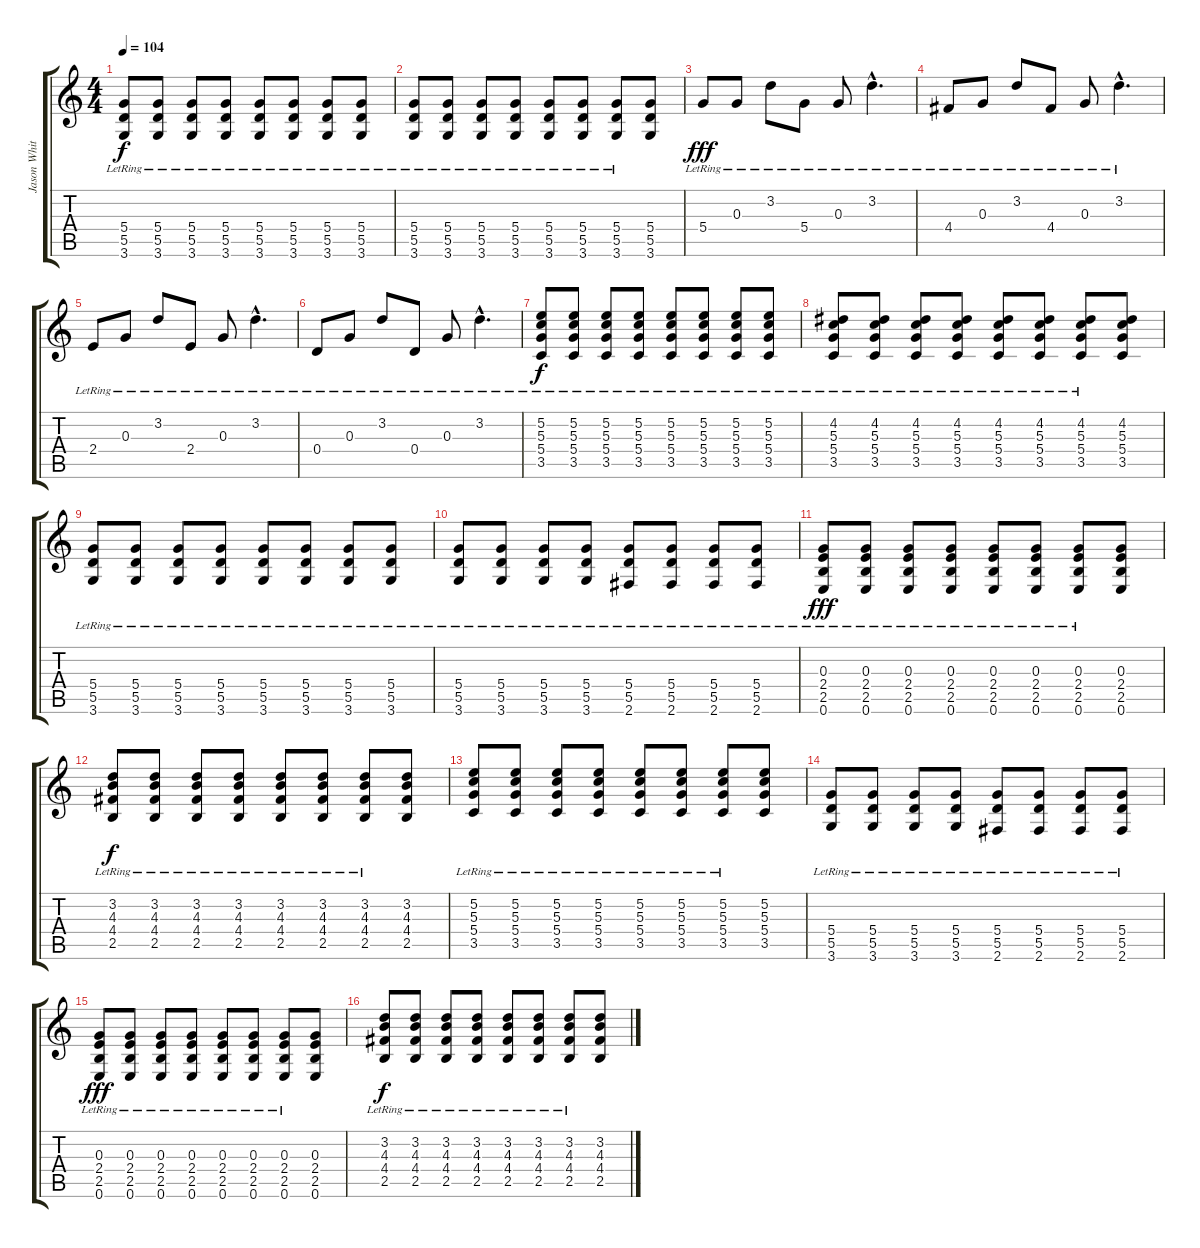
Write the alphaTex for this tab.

\track ("Jason White " "Jason Whit") {instrument overdrivenguitar}
\staff {score tabs}
\tuning (E4 B3 G3 D3 A2 E2) {hide}
\ts (4 4)
\tempo 104
\clef g2
\ks c
(5.4{lr} 5.5{lr} 3.6{lr}).8{dy f} (5.4{lr} 5.5{lr} 3.6{lr}).8 (5.4{lr} 5.5{lr} 3.6{lr}).8 (5.4{lr} 5.5{lr} 3.6{lr}).8 (5.4{lr} 5.5{lr} 3.6{lr}).8 (5.4{lr} 5.5{lr} 3.6{lr}).8 (5.4{lr} 5.5{lr} 3.6{lr}).8 (5.4{lr} 5.5{lr} 3.6{lr}).8 |
(5.4{lr} 5.5{lr} 3.6{lr}).8 (5.4{lr} 5.5{lr} 3.6{lr}).8 (5.4{lr} 5.5{lr} 3.6{lr}).8 (5.4{lr} 5.5{lr} 3.6{lr}).8 (5.4{lr} 5.5{lr} 3.6{lr}).8 (5.4{lr} 5.5{lr} 3.6{lr}).8 (5.4{lr} 5.5{lr} 3.6{lr}).8 (5.4 5.5 3.6).8 |
5.4{lr}.8{dy fff instrument distortionguitar} 0.3{lr}.8 3.2{lr}.8 5.4{lr}.8 0.3{lr}.8 3.2{hac lr}.4{d} |
4.4{lr}.8 0.3{lr}.8 3.2{lr}.8 4.4{lr}.8 0.3{lr}.8 3.2{hac lr}.4{d} |
2.4{lr}.8 0.3{lr}.8 3.2{lr}.8 2.4{lr}.8 0.3{lr}.8 3.2{hac lr}.4{d} |
0.4{lr}.8 0.3{lr}.8 3.2{lr}.8 0.4{lr}.8 0.3{lr}.8 3.2{hac lr}.4{d} |
(5.2{lr} 5.3{lr} 5.4{lr} 3.5{lr}).8{dy f volume 16 balance 16 instrument overdrivenguitar} (5.2{lr} 5.3{lr} 5.4{lr} 3.5{lr}).8 (5.2{lr} 5.3{lr} 5.4{lr} 3.5{lr}).8 (5.2{lr} 5.3{lr} 5.4{lr} 3.5{lr}).8 (5.2{lr} 5.3{lr} 5.4{lr} 3.5{lr}).8 (5.2{lr} 5.3{lr} 5.4{lr} 3.5{lr}).8 (5.2{lr} 5.3{lr} 5.4{lr} 3.5{lr}).8 (5.2{lr} 5.3{lr} 5.4{lr} 3.5{lr}).8 |
(4.2{lr} 5.3{lr} 5.4{lr} 3.5{lr}).8 (4.2{lr} 5.3{lr} 5.4{lr} 3.5{lr}).8 (4.2{lr} 5.3{lr} 5.4{lr} 3.5{lr}).8 (4.2{lr} 5.3{lr} 5.4{lr} 3.5{lr}).8 (4.2{lr} 5.3{lr} 5.4{lr} 3.5{lr}).8 (4.2{lr} 5.3{lr} 5.4{lr} 3.5{lr}).8 (4.2{lr} 5.3{lr} 5.4{lr} 3.5{lr}).8 (4.2 5.3 5.4 3.5).8 |
(5.4{lr} 5.5{lr} 3.6{lr}).8 (5.4{lr} 5.5{lr} 3.6{lr}).8 (5.4{lr} 5.5{lr} 3.6{lr}).8 (5.4{lr} 5.5{lr} 3.6{lr}).8 (5.4{lr} 5.5{lr} 3.6{lr}).8 (5.4{lr} 5.5{lr} 3.6{lr}).8 (5.4{lr} 5.5{lr} 3.6{lr}).8 (5.4{lr} 5.5{lr} 3.6{lr}).8 |
(5.4{lr} 5.5{lr} 3.6{lr}).8 (5.4{lr} 5.5{lr} 3.6{lr}).8 (5.4{lr} 5.5{lr} 3.6{lr}).8 (5.4{lr} 5.5{lr} 3.6{lr}).8 (5.4{lr} 5.5{lr} 2.6{lr}).8 (5.4{lr} 5.5{lr} 2.6{lr}).8 (5.4{lr} 5.5{lr} 2.6{lr}).8 (5.4{lr} 5.5{lr} 2.6{lr}).8 |
(0.3{lr} 2.4{lr} 2.5{lr} 0.6{lr}).8{dy fff} (0.3{lr} 2.4{lr} 2.5{lr} 0.6{lr}).8 (0.3{lr} 2.4{lr} 2.5{lr} 0.6{lr}).8 (0.3{lr} 2.4{lr} 2.5{lr} 0.6{lr}).8 (0.3{lr} 2.4{lr} 2.5{lr} 0.6{lr}).8 (0.3{lr} 2.4{lr} 2.5{lr} 0.6{lr}).8 (0.3{lr} 2.4{lr} 2.5{lr} 0.6{lr}).8 (0.3 2.4 2.5 0.6).8 |
(3.2{lr} 4.3{lr} 4.4{lr} 2.5{lr}).8{dy f} (3.2{lr} 4.3{lr} 4.4{lr} 2.5{lr}).8 (3.2{lr} 4.3{lr} 4.4{lr} 2.5{lr}).8 (3.2{lr} 4.3{lr} 4.4{lr} 2.5{lr}).8 (3.2{lr} 4.3{lr} 4.4{lr} 2.5{lr}).8 (3.2{lr} 4.3{lr} 4.4{lr} 2.5{lr}).8 (3.2{lr} 4.3{lr} 4.4{lr} 2.5{lr}).8 (3.2 4.3 4.4 2.5).8 |
(5.2{lr} 5.3{lr} 5.4{lr} 3.5{lr}).8 (5.2{lr} 5.3{lr} 5.4{lr} 3.5{lr}).8 (5.2{lr} 5.3{lr} 5.4{lr} 3.5{lr}).8 (5.2{lr} 5.3{lr} 5.4{lr} 3.5{lr}).8 (5.2{lr} 5.3{lr} 5.4{lr} 3.5{lr}).8 (5.2{lr} 5.3{lr} 5.4{lr} 3.5{lr}).8 (5.2{lr} 5.3{lr} 5.4{lr} 3.5{lr}).8 (5.2 5.3 5.4 3.5).8 |
(5.4{lr} 5.5{lr} 3.6{lr}).8 (5.4{lr} 5.5{lr} 3.6{lr}).8 (5.4{lr} 5.5{lr} 3.6{lr}).8 (5.4{lr} 5.5{lr} 3.6{lr}).8 (5.4{lr} 5.5{lr} 2.6{lr}).8 (5.4{lr} 5.5{lr} 2.6{lr}).8 (5.4{lr} 5.5{lr} 2.6{lr}).8 (5.4{lr} 5.5{lr} 2.6{lr}).8 |
(0.3{lr} 2.4{lr} 2.5{lr} 0.6{lr}).8{dy fff} (0.3{lr} 2.4{lr} 2.5{lr} 0.6{lr}).8 (0.3{lr} 2.4{lr} 2.5{lr} 0.6{lr}).8 (0.3{lr} 2.4{lr} 2.5{lr} 0.6{lr}).8 (0.3{lr} 2.4{lr} 2.5{lr} 0.6{lr}).8 (0.3{lr} 2.4{lr} 2.5{lr} 0.6{lr}).8 (0.3{lr} 2.4{lr} 2.5{lr} 0.6{lr}).8 (0.3 2.4 2.5 0.6).8 |
(3.2{lr} 4.3{lr} 4.4{lr} 2.5{lr}).8{dy f} (3.2{lr} 4.3{lr} 4.4{lr} 2.5{lr}).8 (3.2{lr} 4.3{lr} 4.4{lr} 2.5{lr}).8 (3.2{lr} 4.3{lr} 4.4{lr} 2.5{lr}).8 (3.2{lr} 4.3{lr} 4.4{lr} 2.5{lr}).8 (3.2{lr} 4.3{lr} 4.4{lr} 2.5{lr}).8 (3.2{lr} 4.3{lr} 4.4{lr} 2.5{lr}).8 (3.2 4.3 4.4 2.5).8
